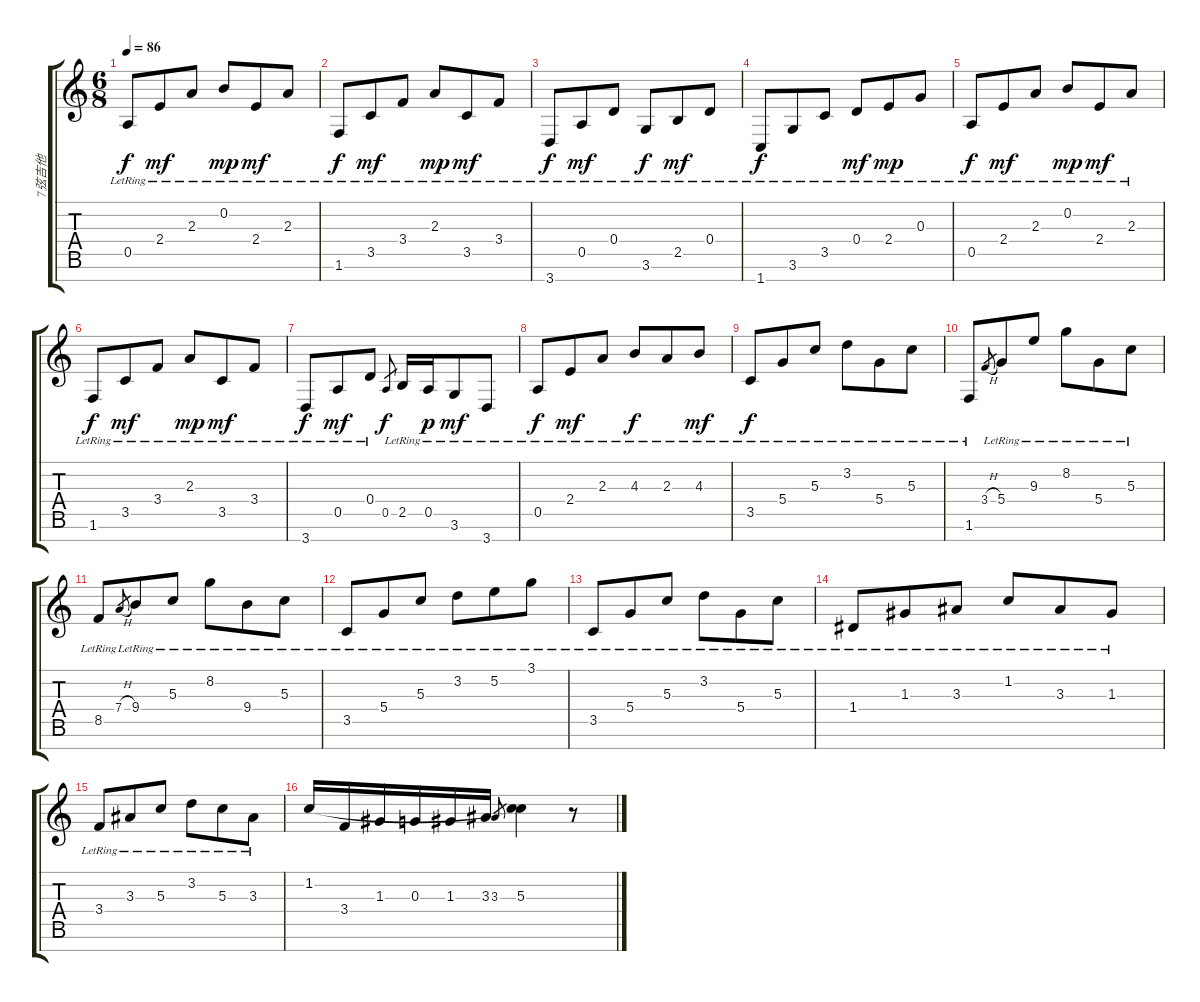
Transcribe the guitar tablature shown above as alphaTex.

\track ("7弦吉他" "7弦吉他") {instrument acousticguitarsteel}
\staff {score tabs}
\tuning (E4 B3 G3 D3 A2 E2 B1) {hide}
\ts (6 8)
\tempo 86
\clef g2
\ks c
0.5{lr}.8{dy f} 2.4{lr}.8{dy mf} 2.3{lr}.8 0.2{lr}.8{dy mp} 2.4{lr}.8{dy mf} 2.3{lr}.8 |
1.6{lr}.8{dy f} 3.5{lr}.8{dy mf} 3.4{lr}.8 2.3{lr}.8{dy mp} 3.5{lr}.8{dy mf} 3.4{lr}.8 |
3.7{lr}.8{dy f} 0.5{lr}.8{dy mf} 0.4{lr}.8 3.6{lr}.8{dy f} 2.5{lr}.8{dy mf} 0.4{lr}.8 |
1.7{lr}.8{dy f} 3.6{lr}.8 3.5{lr}.8 0.4{lr}.8{dy mf} 2.4{lr}.8{dy mp} 0.3{lr}.8 |
0.5{lr}.8{dy f} 2.4{lr}.8{dy mf} 2.3{lr}.8 0.2{lr}.8{dy mp} 2.4{lr}.8{dy mf} 2.3{lr}.8 |
1.6{lr}.8{dy f} 3.5{lr}.8{dy mf} 3.4{lr}.8 2.3{lr}.8{dy mp} 3.5{lr}.8{dy mf} 3.4{lr}.8 |
3.7{lr}.8{dy f} 0.5{lr}.8{dy mf} 0.4{lr}.8 0.5.8{gr dy f} 2.5{lr}.16 0.5{lr}.16{dy p} 3.6{lr}.8{dy mf} 3.7{lr}.8 |
0.5{lr}.8{dy f} 2.4{lr}.8{dy mf} 2.3{lr}.8 4.3{lr}.8{dy f} 2.3{lr}.8 4.3{lr}.8{dy mf} |
3.5{lr}.8{dy f} 5.4{lr}.8 5.3{lr}.8 3.2{lr}.8 5.4{lr}.8 5.3{lr}.8 |
1.6{lr}.8 3.4{h}.8{gr} 5.4{lr}.8 9.3{lr}.8 8.2{lr}.8 5.4{lr}.8 5.3{lr}.8 |
8.5{lr}.8 7.4{h}.8{gr} 9.4{lr}.8 5.3{lr}.8 8.2{lr}.8 9.4{lr}.8 5.3{lr}.8 |
3.5{lr}.8 5.4{lr}.8 5.3{lr}.8 3.2{lr}.8 5.2{lr}.8 3.1{lr}.8 |
3.5{lr}.8 5.4{lr}.8 5.3{lr}.8 3.2{lr}.8 5.4{lr}.8 5.3{lr}.8 |
1.4{lr}.8 1.3{lr}.8 3.3{lr}.8 1.2{lr}.8 3.3{lr}.8 1.3{lr}.8 |
3.4{lr}.8 3.3{lr}.8 5.3{lr}.8 3.2{lr}.8 5.3{lr}.8 3.3{lr}.8 |
1.2.16 3.4.16 1.3.16 0.3.16 1.3.16 3.3.16 3.3.8{gr} (1.2{t} 5.3).4 r.8
